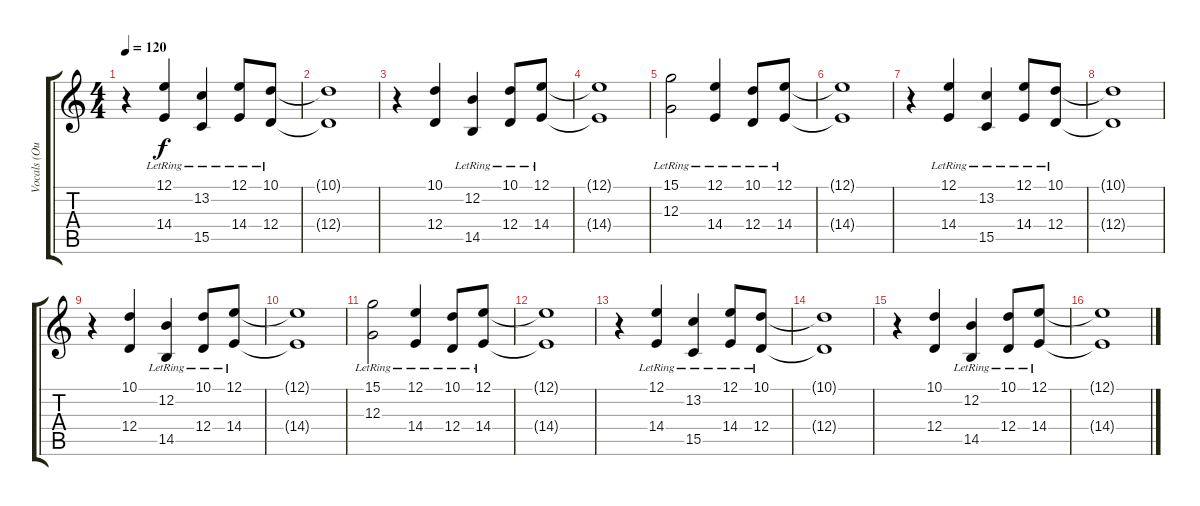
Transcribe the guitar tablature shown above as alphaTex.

\track ("Vocals (Outro)" "Vocals (Ou") {instrument electricpiano1}
\staff {score tabs}
\tuning (E4 B3 G3 D3 A2 E2) {hide}
\ts (4 4)
\tempo 120
\clef g2
\ks c
r.4{dy f} (12.1{lr} 14.4).4 (13.2{lr} 15.5).4 (12.1{lr} 14.4).8 (10.1{lr} 12.4{lr}).8 |
(10.1{t} 12.4{t}).1 |
r.4 (10.1 12.4).4 (12.2{lr} 14.5).4 (10.1 12.4{lr}).8 (12.1{lr} 14.4{lr}).8 |
(12.1{t} 14.4{t}).1 |
(15.1{lr} 12.3).2 (12.1{lr} 14.4).4 (10.1{lr} 12.4).8 (12.1{lr} 14.4{lr}).8 |
(12.1{t} 14.4{t}).1 |
r.4 (12.1{lr} 14.4).4 (13.2{lr} 15.5).4 (12.1{lr} 14.4).8 (10.1{lr} 12.4{lr}).8 |
(10.1{t} 12.4{t}).1 |
r.4 (10.1 12.4).4 (12.2{lr} 14.5).4 (10.1 12.4{lr}).8 (12.1{lr} 14.4{lr}).8 |
(12.1{t} 14.4{t}).1 |
(15.1{lr} 12.3).2 (12.1{lr} 14.4).4 (10.1{lr} 12.4).8 (12.1{lr} 14.4{lr}).8 |
(12.1{t} 14.4{t}).1 |
r.4 (12.1{lr} 14.4).4 (13.2{lr} 15.5).4 (12.1{lr} 14.4).8 (10.1{lr} 12.4{lr}).8 |
(10.1{t} 12.4{t}).1 |
r.4 (10.1 12.4).4 (12.2{lr} 14.5).4 (10.1 12.4{lr}).8 (12.1{lr} 14.4{lr}).8 |
(12.1{t} 14.4{t}).1
